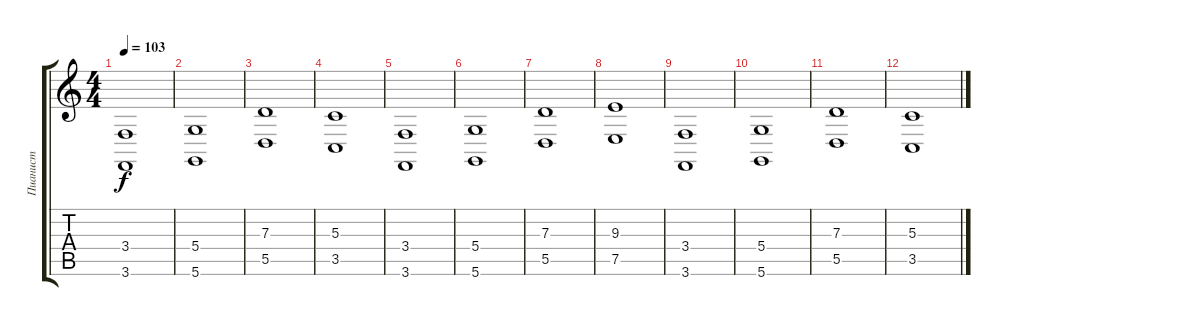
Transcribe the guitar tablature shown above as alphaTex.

\track ("Пианист" "Пианист") {instrument pad4choir}
\staff {score tabs}
\tuning (E4 B3 G3 D3 A2 D2) {hide}
\ts (4 4)
\tempo 103
\clef g2
\ks c
(3.4 3.6).1{dy f} |
(5.4 5.6).1 |
(7.3 5.5).1 |
(5.3 3.5).1 |
(3.4 3.6).1 |
(5.4 5.6).1 |
(7.3 5.5).1 |
(9.3 7.5).1 |
(3.4 3.6).1 |
(5.4 5.6).1 |
(7.3 5.5).1 |
(5.3 3.5).1
